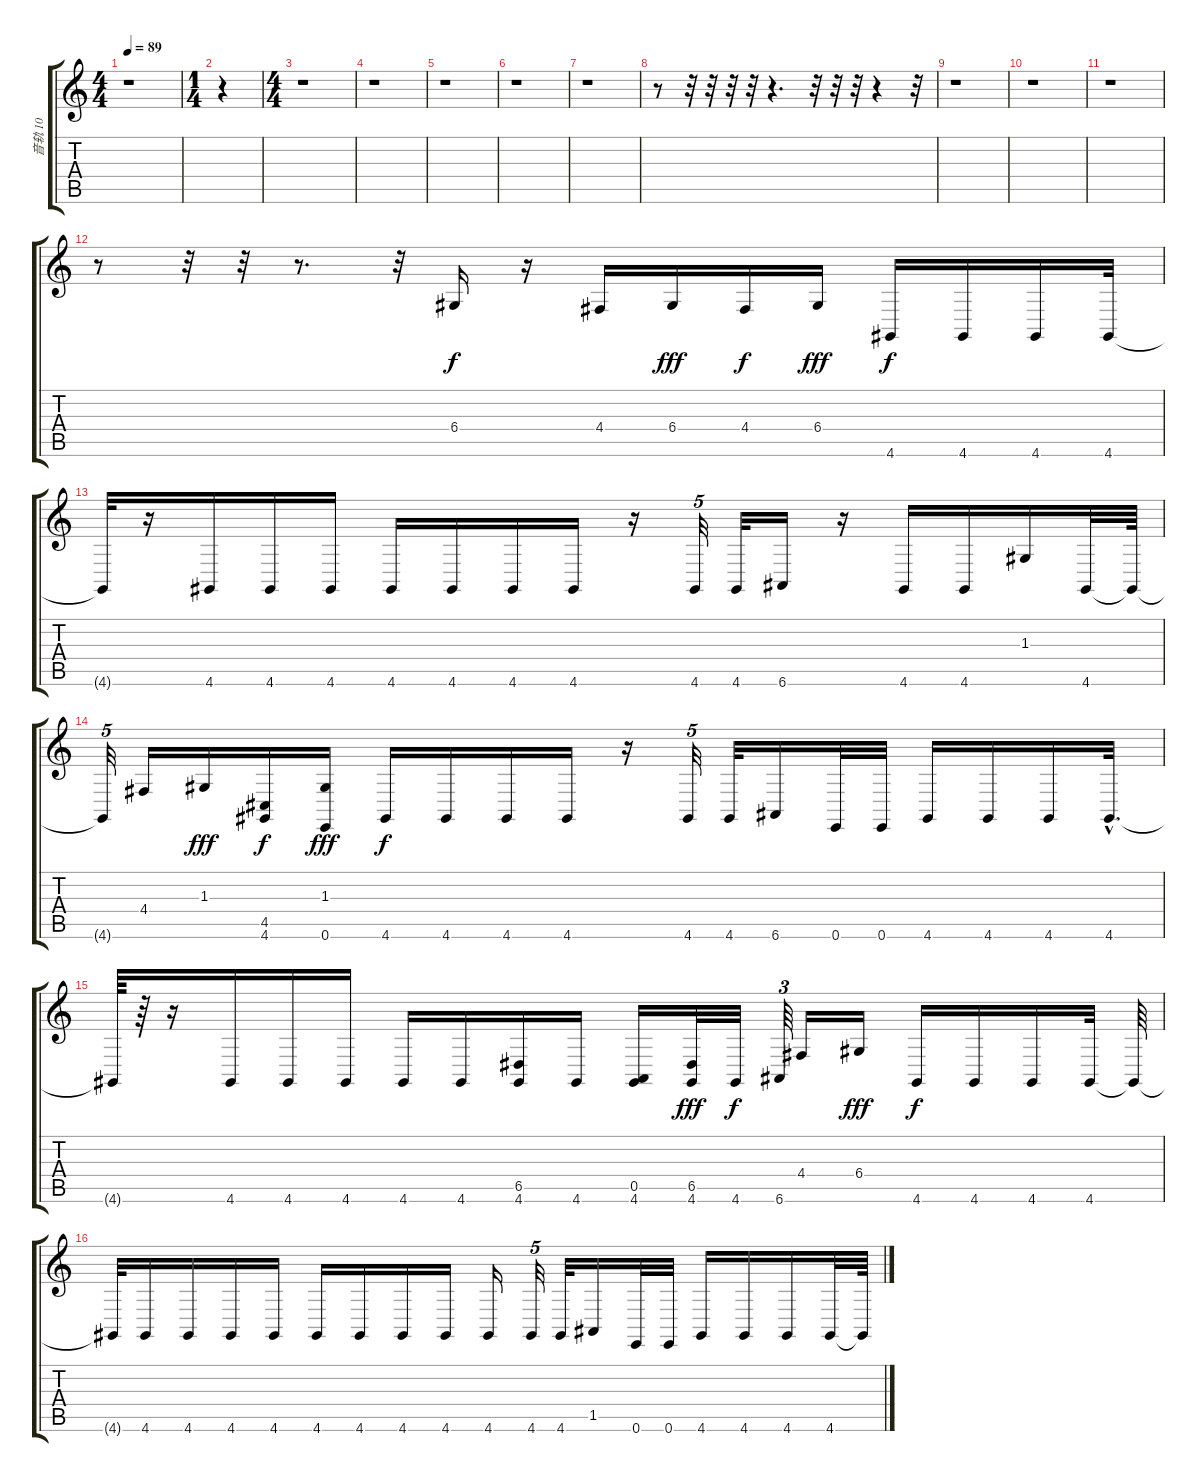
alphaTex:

\track ("音轨 10" "音轨 10") {instrument acousticgrandpiano}
\staff {score tabs}
\tuning (E4 B3 G3 D3 A2 E2) {hide}
\ts (4 4)
\tempo 89
\clef g2
\ks c
r.1{dy f instrument acousticgrandpiano} |
\ts (1 4)
r.4 |
\ts (4 4)
r.1 |
r.1 |
r.1 |
r.1 |
r.1 |
r.8 r.32 r.32 r.32 r.32 r.4{d} r.32 r.32 r.32 r.4 r.32 |
r.1 |
r.1 |
r.1 |
r.8 r.32 r.32 r.8{d} r.32 6.4.16 r.16 4.4.16 6.4.16{dy fff} 4.4.16{dy f} 6.4.16{dy fff} 4.6.16{dy f} 4.6.16 4.6.16 4.6.32 |
4.6{t}.32 r.16 4.6.16 4.6.16 4.6.16 4.6.16 4.6.16 4.6.16 4.6.16 r.16 4.6.32{tu (5 4)} 4.6.32 6.6.16 r.16 4.6.16 4.6.16 1.3.16 4.6.32 4.6{t}.64 |
4.6{t}.32{tu (5 4)} 4.4.16 1.3.16{dy fff} (4.5 4.6).16{dy f} (1.3 0.6).16{dy fff} 4.6.16{dy f} 4.6.16 4.6.16 4.6.16 r.16 4.6.32{tu (5 4)} 4.6.32 6.6.16 0.6.32 0.6.32 4.6.16 4.6.16 4.6.16 4.6{hac}.32{d} |
4.6{t}.64 r.64 r.16 4.6.16 4.6.16 4.6.16 4.6.16 4.6.16 (6.5 4.6).16 4.6.16 (0.5 4.6).16 (6.5 4.6).32{dy fff} 4.6.32{dy f} 6.6.64{tu (3 2)} 4.4.16 6.4.16{dy fff} 4.6.16{dy f} 4.6.16 4.6.16 4.6.32 4.6{t}.64 |
4.6{t}.32 4.6.16 4.6.16 4.6.16 4.6.16 4.6.16 4.6.16 4.6.16 4.6.16 4.6.16 4.6.32{tu (5 4)} 4.6.32 1.5.16 0.6.32 0.6.32 4.6.16 4.6.16 4.6.16 4.6.32 4.6{t}.64
